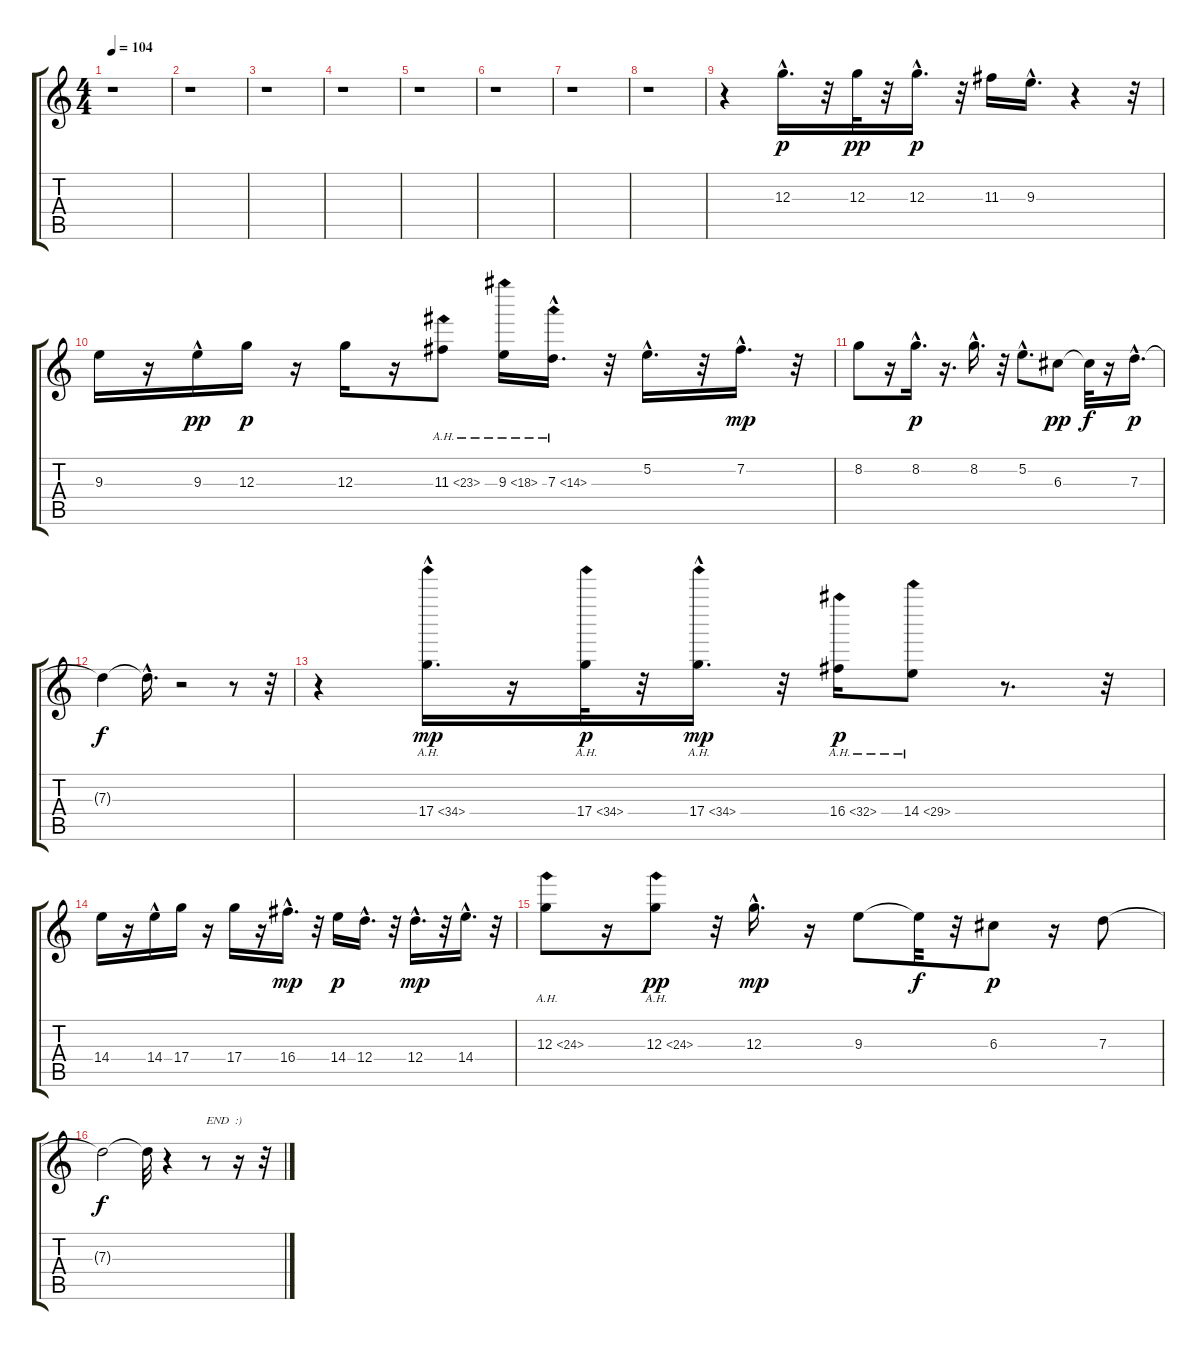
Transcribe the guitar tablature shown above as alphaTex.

\track "" {instrument overdrivenguitar}
\staff {score tabs}
\tuning (E4 B3 G3 D3 A2 E2) {hide}
\ts (4 4)
\tempo 104
\clef g2
\ks c
r.1{dy f} |
r.1 |
r.1 |
r.1 |
r.1 |
r.1 |
r.1 |
r.1 |
r.4 12.3{hac}.16{d dy p} r.32 12.3.32{dy pp} r.32 12.3{hac}.16{d dy p} r.32 11.3.16 9.3{hac}.16{d} r.4 r.32 |
9.3.16 r.16 9.3{hac}.16{dy pp} 12.3.16{dy p} r.16 12.3.16 r.16 11.3{ah 12}.8 9.3{ah 9}.16 7.3{ah 7 hac}.16{d} r.32 5.2{hac}.16{d} r.32 7.2{hac}.16{d dy mp} r.32 |
8.2.8 r.16 8.2{hac}.16{d dy p} r.16{d} 8.2{hac}.16{d} r.32 5.2{hac}.8{d} 6.3.8{dy pp} 6.3{t}.32{dy f} r.16 7.3{hac}.16{d dy p} |
7.3{t}.4{dy f} 7.3{hac t}.16{d} r.2 r.8 r.32 |
r.4 17.4{ah 17 hac}.16{d dy mp} r.16 17.4{ah 17}.32{dy p} r.32 17.4{ah 17 hac}.16{d dy mp} r.32 16.4{ah 16}.16{dy p} 14.4{ah 15}.8 r.8{d} r.32 |
14.4.16 r.16 14.4{hac}.16 17.4.16 r.16 17.4.16 r.16 16.4{hac}.16{d dy mp} r.32 14.4.16{dy p} 12.4{hac}.16{d} r.32 12.4{hac}.16{d dy mp} r.32 14.4{hac}.16{d} r.32 |
12.3{ah 12}.8 r.16 12.3{ah 12}.8{dy pp} r.32 12.3{hac}.16{d dy mp} r.16 9.3.8 9.3{t}.32{dy f} r.32 6.3.8{dy p} r.16 7.3.8 |
7.3{t}.2{dy f} 7.3{t}.32 r.4 r.8{txt "END  :)"} r.16 r.32
